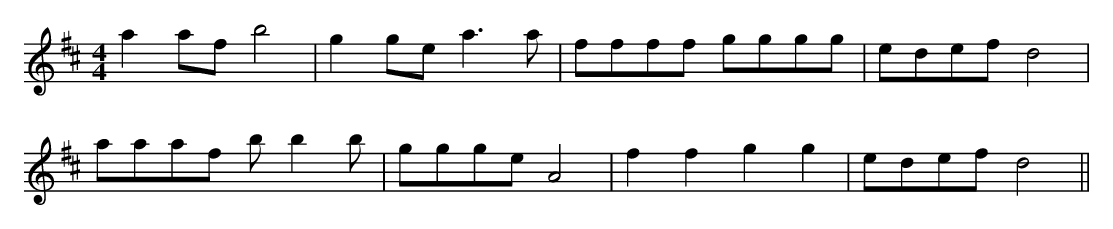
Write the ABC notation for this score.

X:1
M:4/4
K:D
a2af b4|g2ge a3a|ffff gggg|edef d4|
aaaf bb2b|ggge A4|f2f2 g2g2|edef d4||
